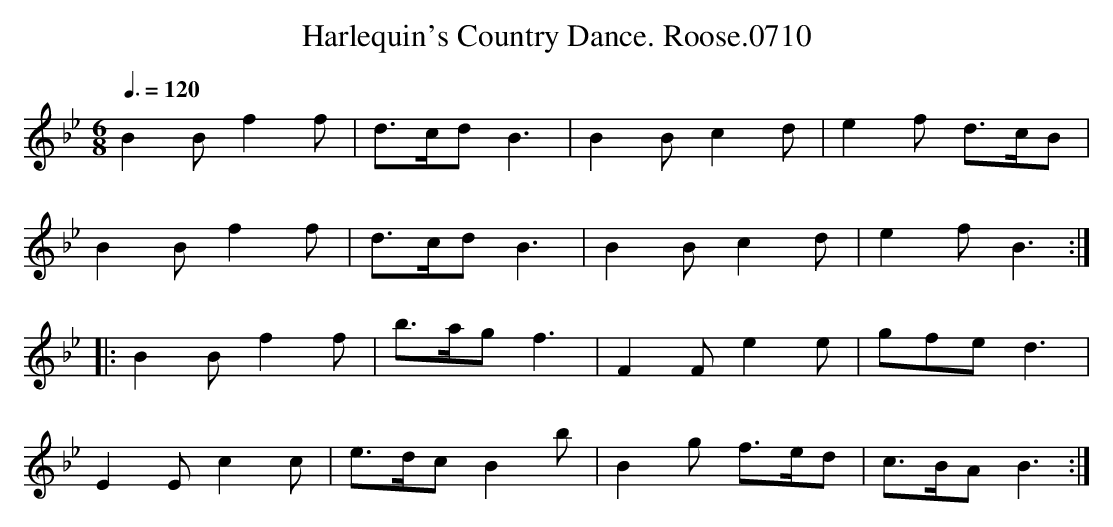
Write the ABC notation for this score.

X:1
T:Harlequin's Country Dance. Roose.0710
L:1/8
M:6/8
Q:3/8=120
K:Bb
B2B f2f|d>cd B3|B2B c2d|e2f d>cB|
B2B f2f|d>cd B3|B2B c2d|e2f B3:|
|:B2B f2f|b>ag f3|F2F e2e|gfe d3|
E2E c2c|e>dc B2b|B2g f>ed|c>BA B3:|
